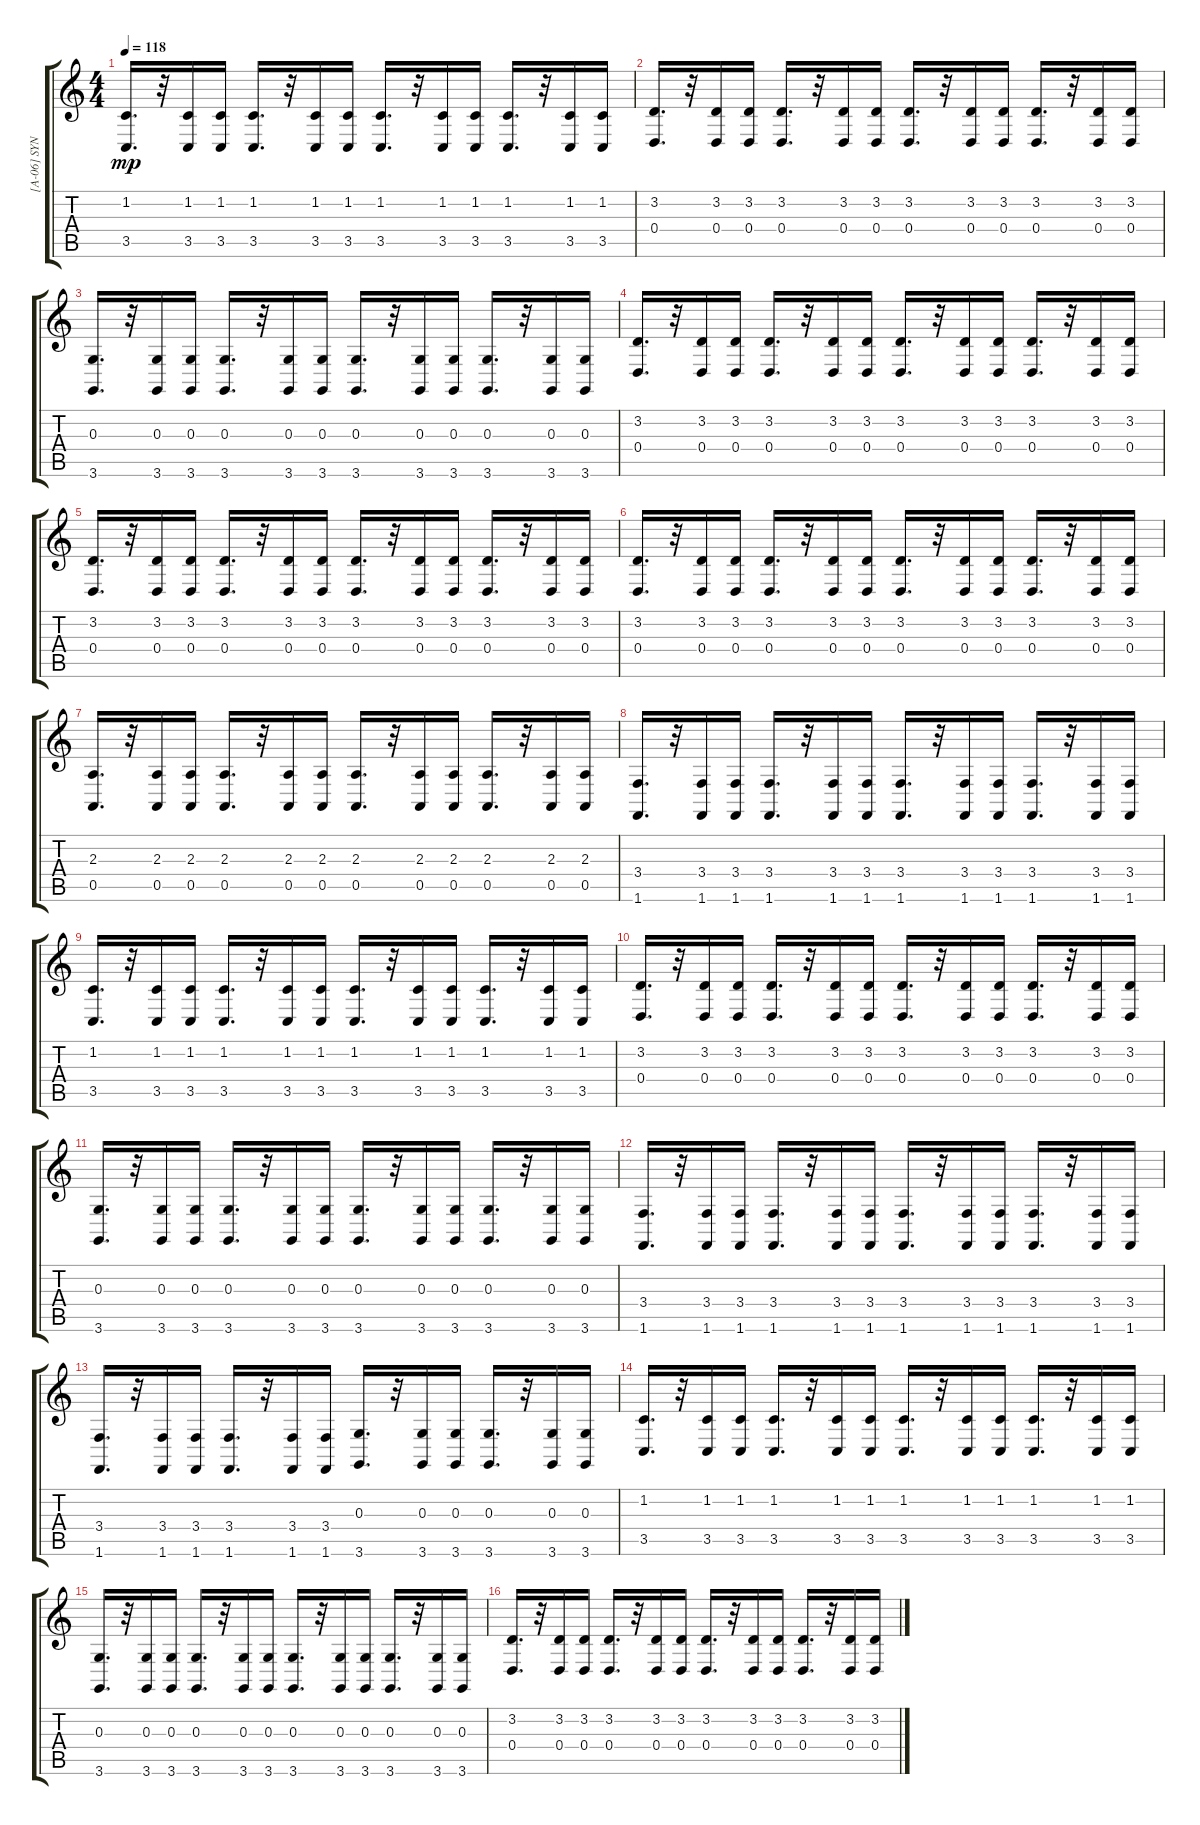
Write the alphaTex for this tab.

\track ("[A-06] SYNTH" "[A-06] SYN") {instrument tuba}
\staff {score tabs}
\tuning (E4 B3 G3 D3 A2 E2) {hide}
\ts (4 4)
\tempo 118
\clef g2
\ks c
(1.2 3.5).16{d dy mp} r.32 (1.2 3.5).16 (1.2 3.5).16 (1.2 3.5).16{d} r.32 (1.2 3.5).16 (1.2 3.5).16 (1.2 3.5).16{d} r.32 (1.2 3.5).16 (1.2 3.5).16 (1.2 3.5).16{d} r.32 (1.2 3.5).16 (1.2 3.5).16 |
(3.2 0.4).16{d} r.32 (3.2 0.4).16 (3.2 0.4).16 (3.2 0.4).16{d} r.32 (3.2 0.4).16 (3.2 0.4).16 (3.2 0.4).16{d} r.32 (3.2 0.4).16 (3.2 0.4).16 (3.2 0.4).16{d} r.32 (3.2 0.4).16 (3.2 0.4).16 |
(0.3 3.6).16{d} r.32 (0.3 3.6).16 (0.3 3.6).16 (0.3 3.6).16{d} r.32 (0.3 3.6).16 (0.3 3.6).16 (0.3 3.6).16{d} r.32 (0.3 3.6).16 (0.3 3.6).16 (0.3 3.6).16{d} r.32 (0.3 3.6).16 (0.3 3.6).16 |
(3.2 0.4).16{d} r.32 (3.2 0.4).16 (3.2 0.4).16 (3.2 0.4).16{d} r.32 (3.2 0.4).16 (3.2 0.4).16 (3.2 0.4).16{d} r.32 (3.2 0.4).16 (3.2 0.4).16 (3.2 0.4).16{d} r.32 (3.2 0.4).16 (3.2 0.4).16 |
(3.2 0.4).16{d} r.32 (3.2 0.4).16 (3.2 0.4).16 (3.2 0.4).16{d} r.32 (3.2 0.4).16 (3.2 0.4).16 (3.2 0.4).16{d} r.32 (3.2 0.4).16 (3.2 0.4).16 (3.2 0.4).16{d} r.32 (3.2 0.4).16 (3.2 0.4).16 |
(3.2 0.4).16{d} r.32 (3.2 0.4).16 (3.2 0.4).16 (3.2 0.4).16{d} r.32 (3.2 0.4).16 (3.2 0.4).16 (3.2 0.4).16{d} r.32 (3.2 0.4).16 (3.2 0.4).16 (3.2 0.4).16{d} r.32 (3.2 0.4).16 (3.2 0.4).16 |
(2.3 0.5).16{d} r.32 (2.3 0.5).16 (2.3 0.5).16 (2.3 0.5).16{d} r.32 (2.3 0.5).16 (2.3 0.5).16 (2.3 0.5).16{d} r.32 (2.3 0.5).16 (2.3 0.5).16 (2.3 0.5).16{d} r.32 (2.3 0.5).16 (2.3 0.5).16 |
(3.4 1.6).16{d} r.32 (3.4 1.6).16 (3.4 1.6).16 (3.4 1.6).16{d} r.32 (3.4 1.6).16 (3.4 1.6).16 (3.4 1.6).16{d} r.32 (3.4 1.6).16 (3.4 1.6).16 (3.4 1.6).16{d} r.32 (3.4 1.6).16 (3.4 1.6).16 |
(1.2 3.5).16{d} r.32 (1.2 3.5).16 (1.2 3.5).16 (1.2 3.5).16{d} r.32 (1.2 3.5).16 (1.2 3.5).16 (1.2 3.5).16{d} r.32 (1.2 3.5).16 (1.2 3.5).16 (1.2 3.5).16{d} r.32 (1.2 3.5).16 (1.2 3.5).16 |
(3.2 0.4).16{d} r.32 (3.2 0.4).16 (3.2 0.4).16 (3.2 0.4).16{d} r.32 (3.2 0.4).16 (3.2 0.4).16 (3.2 0.4).16{d} r.32 (3.2 0.4).16 (3.2 0.4).16 (3.2 0.4).16{d} r.32 (3.2 0.4).16 (3.2 0.4).16 |
(0.3 3.6).16{d} r.32 (0.3 3.6).16 (0.3 3.6).16 (0.3 3.6).16{d} r.32 (0.3 3.6).16 (0.3 3.6).16 (0.3 3.6).16{d} r.32 (0.3 3.6).16 (0.3 3.6).16 (0.3 3.6).16{d} r.32 (0.3 3.6).16 (0.3 3.6).16 |
(3.4 1.6).16{d} r.32 (3.4 1.6).16 (3.4 1.6).16 (3.4 1.6).16{d} r.32 (3.4 1.6).16 (3.4 1.6).16 (3.4 1.6).16{d} r.32 (3.4 1.6).16 (3.4 1.6).16 (3.4 1.6).16{d} r.32 (3.4 1.6).16 (3.4 1.6).16 |
(3.4 1.6).16{d} r.32 (3.4 1.6).16 (3.4 1.6).16 (3.4 1.6).16{d} r.32 (3.4 1.6).16 (3.4 1.6).16 (0.3 3.6).16{d} r.32 (0.3 3.6).16 (0.3 3.6).16 (0.3 3.6).16{d} r.32 (0.3 3.6).16 (0.3 3.6).16 |
(1.2 3.5).16{d} r.32 (1.2 3.5).16 (1.2 3.5).16 (1.2 3.5).16{d} r.32 (1.2 3.5).16 (1.2 3.5).16 (1.2 3.5).16{d} r.32 (1.2 3.5).16 (1.2 3.5).16 (1.2 3.5).16{d} r.32 (1.2 3.5).16 (1.2 3.5).16 |
(0.3 3.6).16{d} r.32 (0.3 3.6).16 (0.3 3.6).16 (0.3 3.6).16{d} r.32 (0.3 3.6).16 (0.3 3.6).16 (0.3 3.6).16{d} r.32 (0.3 3.6).16 (0.3 3.6).16 (0.3 3.6).16{d} r.32 (0.3 3.6).16 (0.3 3.6).16 |
(3.2 0.4).16{d} r.32 (3.2 0.4).16 (3.2 0.4).16 (3.2 0.4).16{d} r.32 (3.2 0.4).16 (3.2 0.4).16 (3.2 0.4).16{d} r.32 (3.2 0.4).16 (3.2 0.4).16 (3.2 0.4).16{d} r.32 (3.2 0.4).16 (3.2 0.4).16
